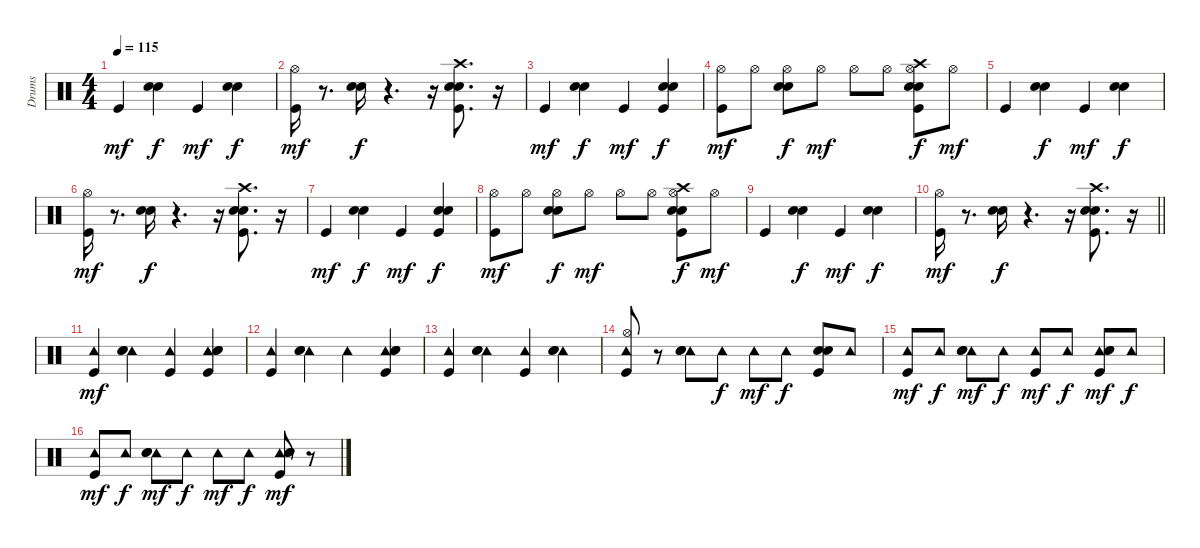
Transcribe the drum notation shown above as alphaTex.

\track ("Drums" "Drums") {instrument percussion}
\staff {score}
\articulation defaults
\ts (4 4)
\tempo 115
\clef neutral
\ks c "Kick (hit)".4{dy mf}
("Electric Snare (hit)" "Snare (hit) 2").4{dy f} "Kick (hit)".4{dy mf} ("Electric Snare (hit)" "Snare (hit) 2").4{dy f} |
("Hi-Hat (open)" "Kick (hit)").16{dy mf} r.8{d} ("Electric Snare (hit)" "Snare (hit) 2").16{dy f} r.4{d} r.16 ("Crash high (hit)" "Electric Snare (hit)" "Snare (hit) 2" "Kick (hit)").8{d} r.16 |
"Kick (hit)".4{dy mf} ("Electric Snare (hit)" "Snare (hit) 2").4{dy f} "Kick (hit)".4{dy mf} ("Electric Snare (hit)" "Snare (hit) 2" "Kick (hit)").4{dy f} |
("Hi-Hat (open)" "Kick (hit)").8{dy mf} "Hi-Hat (open)".8 ("Hi-Hat (open)" "Electric Snare (hit)" "Snare (hit) 2").8{dy f} "Hi-Hat (open)".8{dy mf} "Hi-Hat (open)".8 "Hi-Hat (open)".8 ("Hi-Hat (open)" "Crash high (hit)" "Electric Snare (hit)" "Snare (hit) 2" "Kick (hit)").8{dy f} "Hi-Hat (open)".8{dy mf} |
"Kick (hit)".4 ("Electric Snare (hit)" "Snare (hit) 2").4{dy f} "Kick (hit)".4{dy mf} ("Electric Snare (hit)" "Snare (hit) 2").4{dy f} |
("Hi-Hat (open)" "Kick (hit)").16{dy mf} r.8{d} ("Electric Snare (hit)" "Snare (hit) 2").16{dy f} r.4{d} r.16 ("Crash high (hit)" "Electric Snare (hit)" "Snare (hit) 2" "Kick (hit)").8{d} r.16 |
"Kick (hit)".4{dy mf} ("Electric Snare (hit)" "Snare (hit) 2").4{dy f} "Kick (hit)".4{dy mf} ("Electric Snare (hit)" "Snare (hit) 2" "Kick (hit)").4{dy f} |
("Hi-Hat (open)" "Kick (hit)").8{dy mf} "Hi-Hat (open)".8 ("Hi-Hat (open)" "Electric Snare (hit)" "Snare (hit) 2").8{dy f} "Hi-Hat (open)".8{dy mf} "Hi-Hat (open)".8 "Hi-Hat (open)".8 ("Hi-Hat (open)" "Crash high (hit)" "Electric Snare (hit)" "Snare (hit) 2" "Kick (hit)").8{dy f} "Hi-Hat (open)".8{dy mf} |
"Kick (hit)".4 ("Electric Snare (hit)" "Snare (hit) 2").4{dy f} "Kick (hit)".4{dy mf} ("Electric Snare (hit)" "Snare (hit) 2").4{dy f} |
\barLineRight lightlight
("Hi-Hat (open)" "Kick (hit)").16{dy mf} r.8{d} ("Electric Snare (hit)" "Snare (hit) 2").16{dy f} r.4{d} r.16 ("Crash high (hit)" "Electric Snare (hit)" "Snare (hit) 2" "Kick (hit)").8{d} r.16 |
("Tambourine (hit)" "Kick (hit)").4{dy mf} ("Tambourine (hit)" "Electric Snare (hit)" "Snare (hit) 2").4 ("Tambourine (hit)" "Kick (hit)").4 ("Tambourine (hit)" "Electric Snare (hit)" "Snare (hit) 2" "Kick (hit)").4 |
("Tambourine (hit)" "Kick (hit)").4 ("Tambourine (hit)" "Electric Snare (hit)" "Snare (hit) 2").4 "Tambourine (hit)".4 ("Tambourine (hit)" "Electric Snare (hit)" "Snare (hit) 2" "Kick (hit)").4 |
("Tambourine (hit)" "Kick (hit)").4 ("Tambourine (hit)" "Electric Snare (hit)" "Snare (hit) 2").4 ("Tambourine (hit)" "Kick (hit)").4 ("Tambourine (hit)" "Electric Snare (hit)" "Snare (hit) 2").4 |
("Tambourine (hit)" "Hi-Hat (open)" "Kick (hit)").8 r.8 ("Tambourine (hit)" "Electric Snare (hit)" "Snare (hit) 2").8 "Tambourine (hit)".8{dy f} "Tambourine (hit)".8{dy mf} "Tambourine (hit)".8{dy f} ("Electric Snare (hit)" "Snare (hit) 2" "Kick (hit)").8 "Tambourine (hit)".8 |
("Tambourine (hit)" "Kick (hit)").8{dy mf} "Tambourine (hit)".8{dy f} ("Tambourine (hit)" "Electric Snare (hit)" "Snare (hit) 2").8{dy mf} "Tambourine (hit)".8{dy f} ("Tambourine (hit)" "Kick (hit)").8{dy mf} "Tambourine (hit)".8{dy f} ("Tambourine (hit)" "Electric Snare (hit)" "Snare (hit) 2" "Kick (hit)").8{dy mf} "Tambourine (hit)".8{dy f} |
("Tambourine (hit)" "Kick (hit)").8{dy mf} "Tambourine (hit)".8{dy f} ("Tambourine (hit)" "Electric Snare (hit)" "Snare (hit) 2").8{dy mf} "Tambourine (hit)".8{dy f} "Tambourine (hit)".8{dy mf} "Tambourine (hit)".8{dy f} ("Tambourine (hit)" "Electric Snare (hit)" "Snare (hit) 2" "Kick (hit)").8{dy mf} r.8
